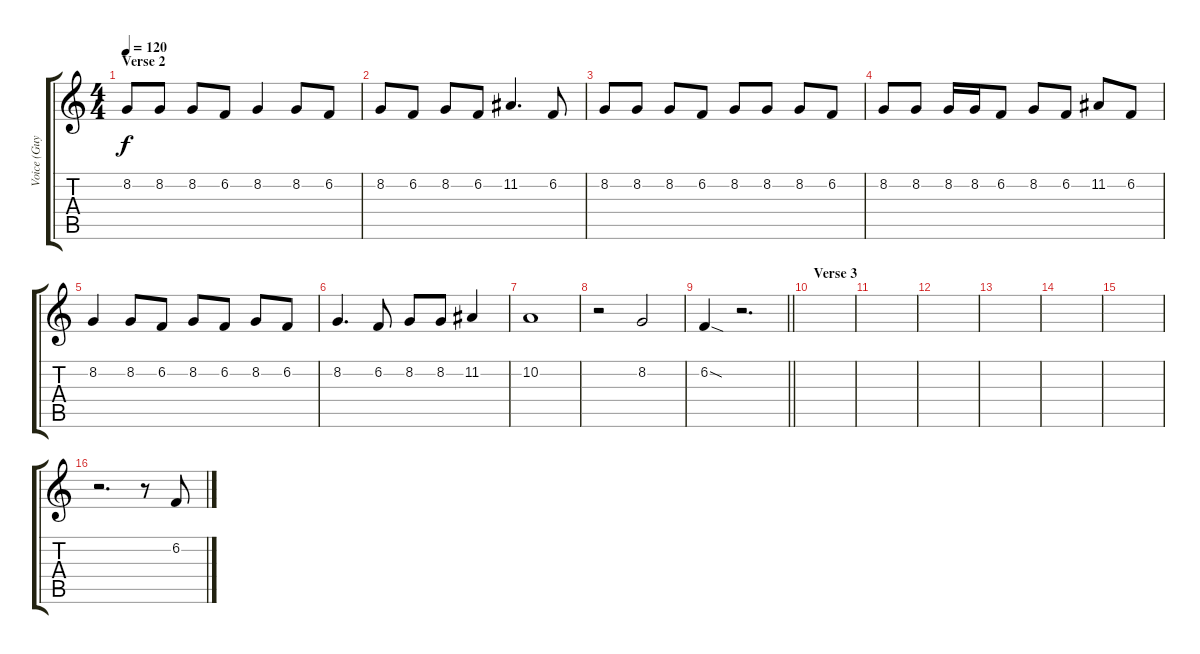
\track ("Voice (Guy)" "Voice (Guy") {instrument lead2sawtooth}
\staff {score tabs}
\tuning (E4 B3 G3 D3 A2 E2) {hide}
\ts (4 4)
\section ("" "Verse 2")
\tempo 120
\clef g2
\ks c
8.2.8{dy f} 8.2.8 8.2.8 6.2.8 8.2.4 8.2.8 6.2.8 |
8.2.8 6.2.8 8.2.8 6.2.8 11.2.4{d} 6.2.8 |
8.2.8 8.2.8 8.2.8 6.2.8 8.2.8 8.2.8 8.2.8 6.2.8 |
8.2.8 8.2.8 8.2.16 8.2.16 6.2.8 8.2.8 6.2.8 11.2.8 6.2.8 |
8.2.4 8.2.8 6.2.8 8.2.8 6.2.8 8.2.8 6.2.8 |
8.2.4{d} 6.2.8 8.2.8 8.2.8 11.2.4 |
10.2.1 |
r.2 8.2.2 |
\barLineRight lightlight
6.2{sod}.4 r.2{d} |
\section ("" "Verse 3")
|
|
|
|
|
|
r.2{d} r.8 6.2.8
